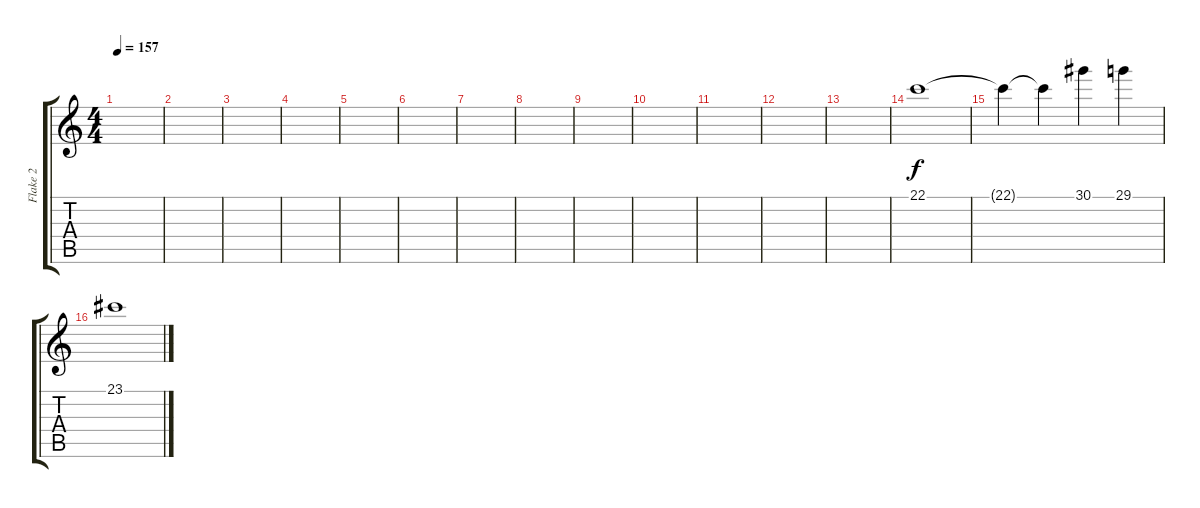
\track ("Flake 2" "Flake 2") {instrument shakuhachi}
\staff {score tabs}
\tuning (D4 A3 F3 C3 G2 C2) {hide}
\ts (4 4)
\tempo 157
\clef g2
\ks c
|
|
|
|
|
|
|
|
|
|
|
|
|
22.1.1 |
22.1{t}.4 22.1{t}.4 30.1.4 29.1.4 |
23.1.1
